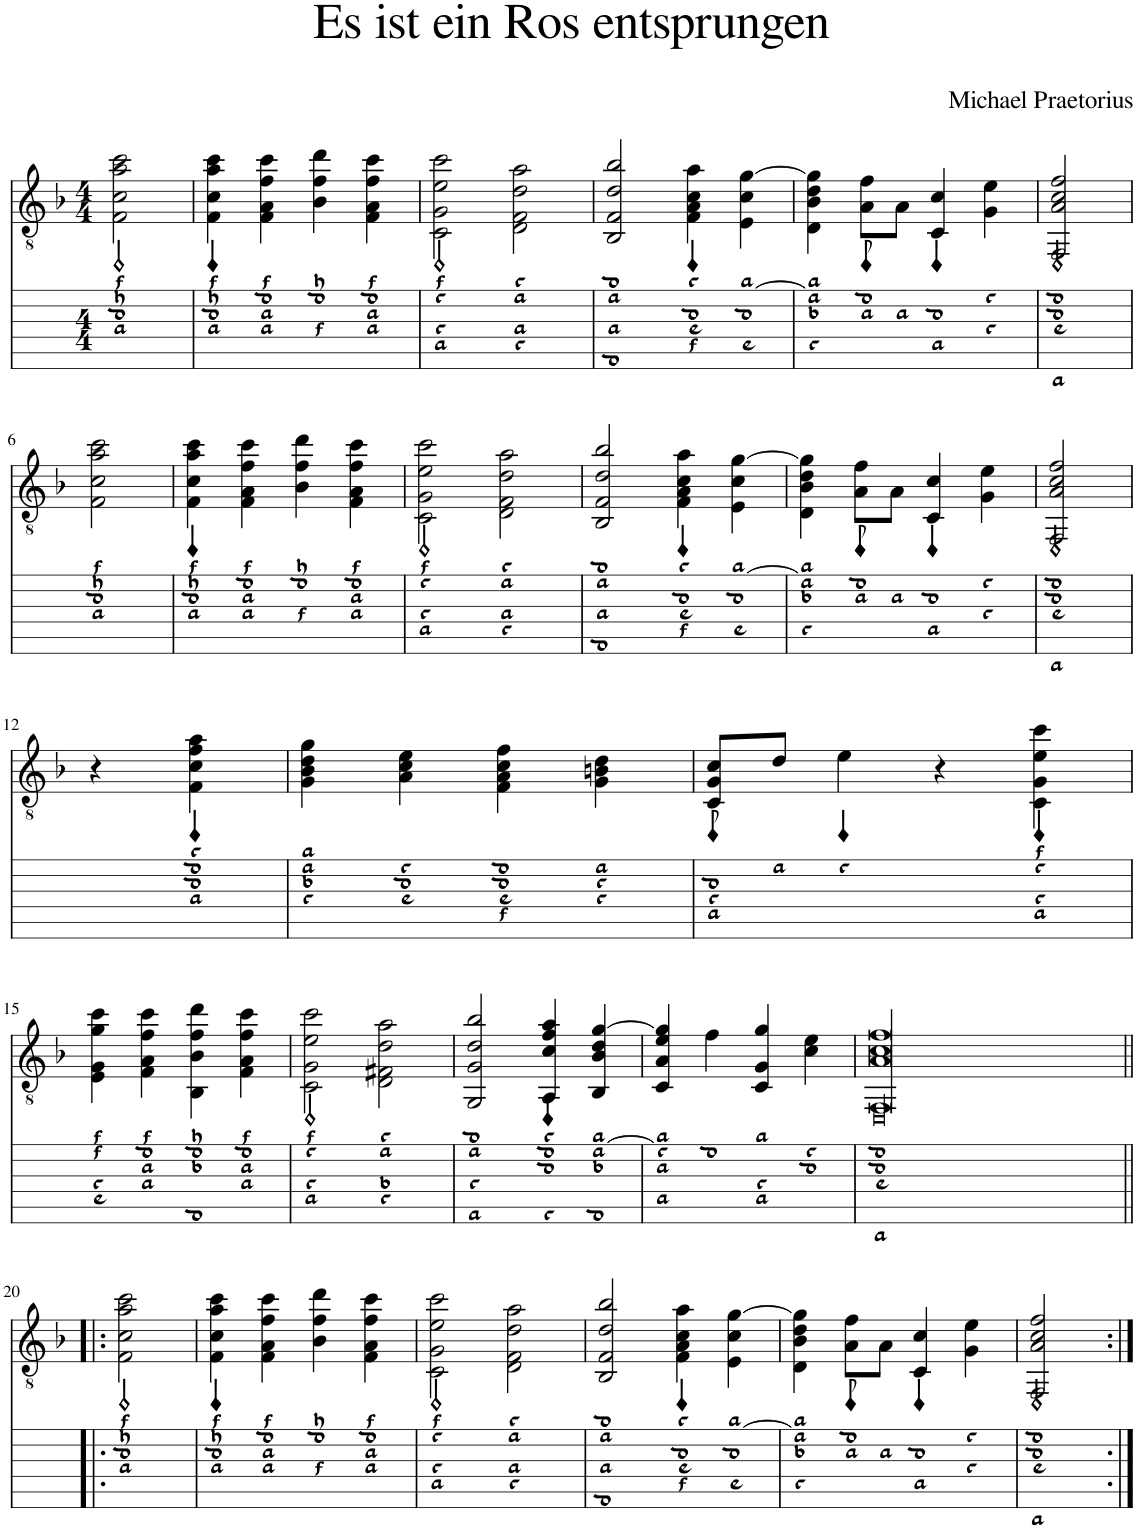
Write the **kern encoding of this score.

**kern	**kern
*part1	*part1
*staff2	*staff1
*I"Arciloutna	*
*I'A. lout.	*
*stria6	*
*	*clefGv2
*k[b-]	*k[b-]
*M4/4	*M4/4
=	=
2F 2c 2a 2cc	2F\ 2c\ 2a\ 2cc\
=1	=1
4F 4c 4a 4cc	4F\ 4c\ 4a\ 4cc\
4F 4A 4f 4cc	4F\ 4A\ 4f\ 4cc\
4B- 4f 4dd	4B-\ 4f\ 4dd\
4F 4A 4f 4cc	4F\ 4A\ 4f\ 4cc\
=2	=2
2C 2G 2e 2cc	2C\ 2G\ 2e\ 2cc\
2D 2F 2d 2a	2D\ 2F\ 2d\ 2a\
=3	=3
2BB- 2F 2d 2b-	2BB-/ 2F/ 2d/ 2b-/
4F 4A 4c 4a	4F\ 4A\ 4c\ 4a\
4E 4c [4g	4E\ 4c\ [4g\
=4	=4
4D 4B- 4d 4g]	4D\ 4B-\ 4d\ 4g\]
8A\ 8f\L	8A\ 8f\L
8AJ	8A\J
4C 4c	4C/ 4c/
4G 4e	4G\ 4e\
=5	=5
2FF 2A 2c 2f	2FF/ 2A/ 2c/ 2f/
!!LO:LB:g=z
=6	=6
2F 2c 2a 2cc	2F\ 2c\ 2a\ 2cc\
=7	=7
4F 4c 4a 4cc	4F\ 4c\ 4a\ 4cc\
4F 4A 4f 4cc	4F\ 4A\ 4f\ 4cc\
4B- 4f 4dd	4B-\ 4f\ 4dd\
4F 4A 4f 4cc	4F\ 4A\ 4f\ 4cc\
=8	=8
2C 2G 2e 2cc	2C\ 2G\ 2e\ 2cc\
2D 2F 2d 2a	2D\ 2F\ 2d\ 2a\
=9	=9
2BB- 2F 2d 2b-	2BB-/ 2F/ 2d/ 2b-/
4F 4A 4c 4a	4F\ 4A\ 4c\ 4a\
4E 4c [4g	4E\ 4c\ [4g\
=10	=10
4D 4B- 4d 4g]	4D\ 4B-\ 4d\ 4g\]
8A\ 8f\L	8A\ 8f\L
8AJ	8A\J
4C 4c	4C/ 4c/
4G 4e	4G\ 4e\
=11	=11
2FF 2A 2c 2f	2FF/ 2A/ 2c/ 2f/
!!LO:LB:g=z
=12	=12
4r	4r
4F 4c 4f 4a	4F\ 4c\ 4f\ 4a\
=13	=13
4G 4B- 4d 4g	4G\ 4B-\ 4d\ 4g\
4A 4c 4e	4A\ 4c\ 4e\
4F 4A 4c 4f	4F\ 4A\ 4c\ 4f\
4G 4Bn 4d	4G\ 4Bn\ 4d\
=14	=14
8C\ 8G\ 8c\L	8C/ 8G/ 8c/L
8dJ	8d/J
4e	4e\
4r	4r
4C 4G 4e 4cc	4C\ 4G\ 4e\ 4cc\
!!LO:LB:g=z
=15	=15
4E 4G 4g 4cc	4E\ 4G\ 4g\ 4cc\
4F 4A 4f 4cc	4F\ 4A\ 4f\ 4cc\
4BB- 4B- 4f 4dd	4BB-\ 4B-\ 4f\ 4dd\
4F 4A 4f 4cc	4F\ 4A\ 4f\ 4cc\
=16	=16
2C 2G 2e 2cc	2C\ 2G\ 2e\ 2cc\
2D 2F#X 2d 2a	2D\ 2F#X\ 2d\ 2a\
=17	=17
2GG 2G 2d 2b-	2GG/ 2G/ 2d/ 2b-/
4AA 4c 4f 4a	4AA/ 4c/ 4f/ 4a/
4BB- 4B- 4d [4g	4BB-/ 4B-/ 4d/ [4g/
=18	=18
4C 4A 4e 4g]	4C/ 4A/ 4e/ 4g/]
4f	4f\
4C 4G 4g	4C/ 4G/ 4g/
4c 4e	4c\ 4e\
=19	=19
[1FF [1A [1c [1f	[1FF/ [1A/ [1c/ [1f/
0.ryy	0.ryy
!!LO:LB:g=z
=20!|:	=20!|:
2F 2c 2a 2cc	2F\ 2c\ 2a\ 2cc\
1FF_ 1A_ 1c_ 1f_	1FF/_ 1A/_ 1c/_ 1f/_
=21	=21
4F 4c 4a 4cc	4F\ 4c\ 4a\ 4cc\
1FF_ 1A_ 1c_ 1f_	1FF/_ 1A/_ 1c/_ 1f/_
4F 4A 4f 4cc	4F\ 4A\ 4f\ 4cc\
4B- 4f 4dd	4B-\ 4f\ 4dd\
4F 4A 4f 4cc	4F\ 4A\ 4f\ 4cc\
=22	=22
2C 2G 2e 2cc	2C\ 2G\ 2e\ 2cc\
1FF] 1A] 1c] 1f]	1FF/] 1A/] 1c/] 1f/]
2D 2F 2d 2a	2D\ 2F\ 2d\ 2a\
=23	=23
2BB- 2F 2d 2b-	2BB-/ 2F/ 2d/ 2b-/
4F 4A 4c 4a	4F\ 4A\ 4c\ 4a\
4E 4c [4g	4E\ 4c\ [4g\
=24	=24
4D 4B- 4d 4g]	4D\ 4B-\ 4d\ 4g\]
8A\ 8f\L	8A\ 8f\L
8AJ	8A\J
4C 4c	4C/ 4c/
4G 4e	4G\ 4e\
=25	=25
2FF 2A 2c 2f	2FF/ 2A/ 2c/ 2f/
=:|!	=:|!
*-	*-
